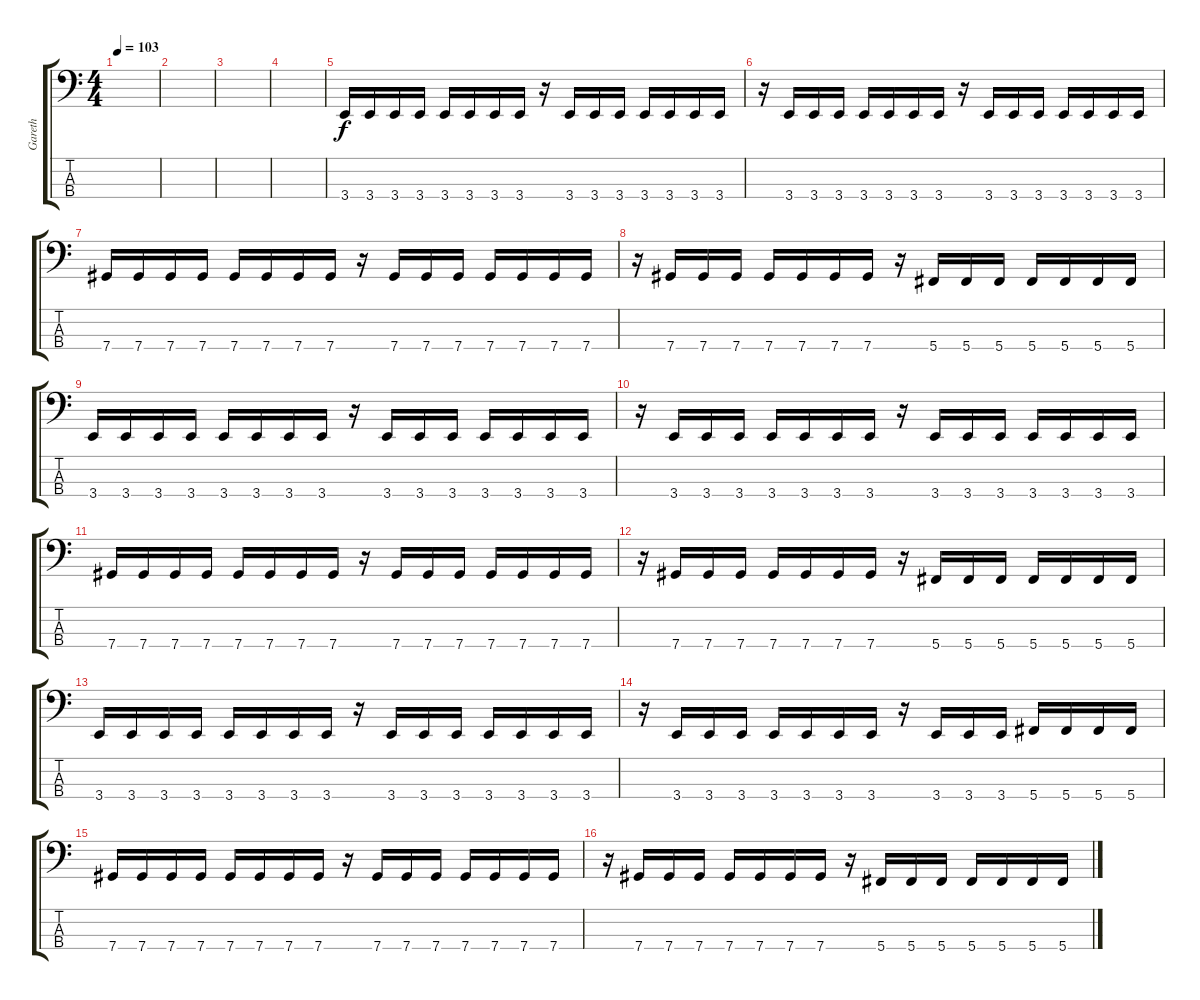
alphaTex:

\track ("Gareth" "Gareth") {instrument electricbassfinger}
\staff {score tabs}
\tuning (Gb2 Db2 Ab1 Db1) {hide}
\ts (4 4)
\tempo 103
\clef f4
\ks c
|
|
|
|
3.4.16 3.4.16 3.4.16 3.4.16 3.4.16 3.4.16 3.4.16 3.4.16 r.16 3.4.16 3.4.16 3.4.16 3.4.16 3.4.16 3.4.16 3.4.16 |
r.16 3.4.16 3.4.16 3.4.16 3.4.16 3.4.16 3.4.16 3.4.16 r.16 3.4.16 3.4.16 3.4.16 3.4.16 3.4.16 3.4.16 3.4.16 |
7.4.16 7.4.16 7.4.16 7.4.16 7.4.16 7.4.16 7.4.16 7.4.16 r.16 7.4.16 7.4.16 7.4.16 7.4.16 7.4.16 7.4.16 7.4.16 |
r.16 7.4.16 7.4.16 7.4.16 7.4.16 7.4.16 7.4.16 7.4.16 r.16 5.4.16 5.4.16 5.4.16 5.4.16 5.4.16 5.4.16 5.4.16 |
3.4.16 3.4.16 3.4.16 3.4.16 3.4.16 3.4.16 3.4.16 3.4.16 r.16 3.4.16 3.4.16 3.4.16 3.4.16 3.4.16 3.4.16 3.4.16 |
r.16 3.4.16 3.4.16 3.4.16 3.4.16 3.4.16 3.4.16 3.4.16 r.16 3.4.16 3.4.16 3.4.16 3.4.16 3.4.16 3.4.16 3.4.16 |
7.4.16 7.4.16 7.4.16 7.4.16 7.4.16 7.4.16 7.4.16 7.4.16 r.16 7.4.16 7.4.16 7.4.16 7.4.16 7.4.16 7.4.16 7.4.16 |
r.16 7.4.16 7.4.16 7.4.16 7.4.16 7.4.16 7.4.16 7.4.16 r.16 5.4.16 5.4.16 5.4.16 5.4.16 5.4.16 5.4.16 5.4.16 |
3.4.16 3.4.16 3.4.16 3.4.16 3.4.16 3.4.16 3.4.16 3.4.16 r.16 3.4.16 3.4.16 3.4.16 3.4.16 3.4.16 3.4.16 3.4.16 |
r.16 3.4.16 3.4.16 3.4.16 3.4.16 3.4.16 3.4.16 3.4.16 r.16 3.4.16 3.4.16 3.4.16 5.4.16 5.4.16 5.4.16 5.4.16 |
7.4.16 7.4.16 7.4.16 7.4.16 7.4.16 7.4.16 7.4.16 7.4.16 r.16 7.4.16 7.4.16 7.4.16 7.4.16 7.4.16 7.4.16 7.4.16 |
r.16 7.4.16 7.4.16 7.4.16 7.4.16 7.4.16 7.4.16 7.4.16 r.16 5.4.16 5.4.16 5.4.16 5.4.16 5.4.16 5.4.16 5.4.16
